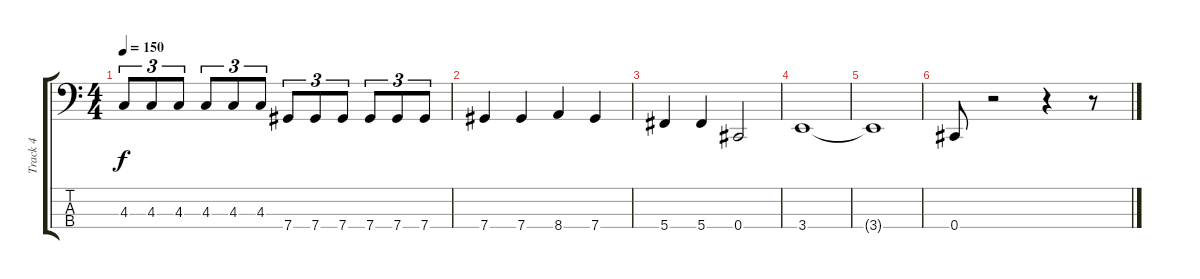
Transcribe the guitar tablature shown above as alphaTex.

\track ("Track 4" "Track 4") {instrument electricbasspick bank 36}
\staff {score tabs}
\tuning (Gb2 Db2 Ab1 Db1) {hide}
\ts (4 4)
\tempo 150
\clef f4
\ks c
4.3.8{tu (3 2) dy f} 4.3.8{tu (3 2)} 4.3.8{tu (3 2)} 4.3.8{tu (3 2)} 4.3.8{tu (3 2)} 4.3.8{tu (3 2)} 7.4.8{tu (3 2)} 7.4.8{tu (3 2)} 7.4.8{tu (3 2)} 7.4.8{tu (3 2)} 7.4.8{tu (3 2)} 7.4.8{tu (3 2)} |
7.4.4 7.4.4 8.4.4 7.4.4 |
5.4.4 5.4.4 0.4.2 |
3.4.1 |
3.4{t}.1 |
0.4.8 r.2 r.4 r.8
